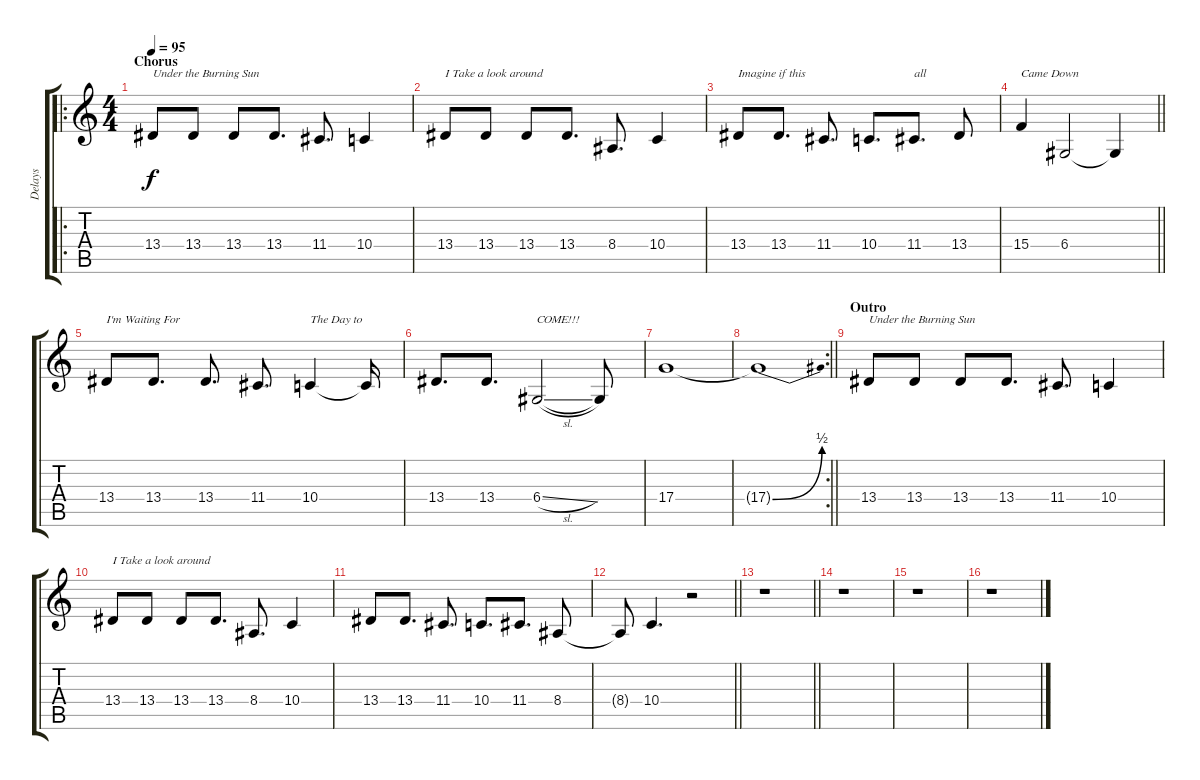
\track ("Delays" "Delays") {instrument pad8sweep}
\staff {score tabs}
\tuning (E4 B3 G3 D3 A2 E2) {hide}
\ro
\ts (4 4)
\section ("" "Chorus")
\tempo 95
\clef g2
\ks c
13.4.8{txt "Under the Burning Sun" dy f} 13.4.8 13.4.8 13.4.8{d} 11.4.8{d} 10.4.4 |
13.4.8{txt "I Take a look around"} 13.4.8 13.4.8 13.4.8{d} 8.4.8{d} 10.4.4 |
13.4.8{txt "Imagine if this "} 13.4.8{d} 11.4.8{d} 10.4.8{d} 11.4.8{d txt "all"} 13.4.8 |
\barLineRight lightlight
15.4.4{txt "Came Down"} 6.4.2 6.4{t}.4 |
13.4.8{txt "I'm Waiting For"} 13.4.8{d} 13.4.8{d} 11.4.8{d} 10.4.4{txt "The Day to"} 10.4{t}.16 |
13.4.8{d} 13.4.8{d} 6.4{sl}.2{txt "COME!!!"} 6.4{t}.8 |
17.4.1 |
\rc 2
\barLineRight lightlight
17.4{be (bend 0 0 60 2) t}.1 |
\section ("" "Outro")
13.4.8{txt "Under the Burning Sun"} 13.4.8 13.4.8 13.4.8{d} 11.4.8{d} 10.4.4 |
13.4.8{txt "I Take a look around"} 13.4.8 13.4.8 13.4.8{d} 8.4.8{d} 10.4.4 |
13.4.8 13.4.8{d} 11.4.8{d} 10.4.8{d} 11.4.8{d} 8.4.8 |
\barLineRight lightlight
8.4{t}.8 10.4.4{d} r.2 |
\barLineRight lightlight
r.1 |
r.1 |
r.1 |
r.1
